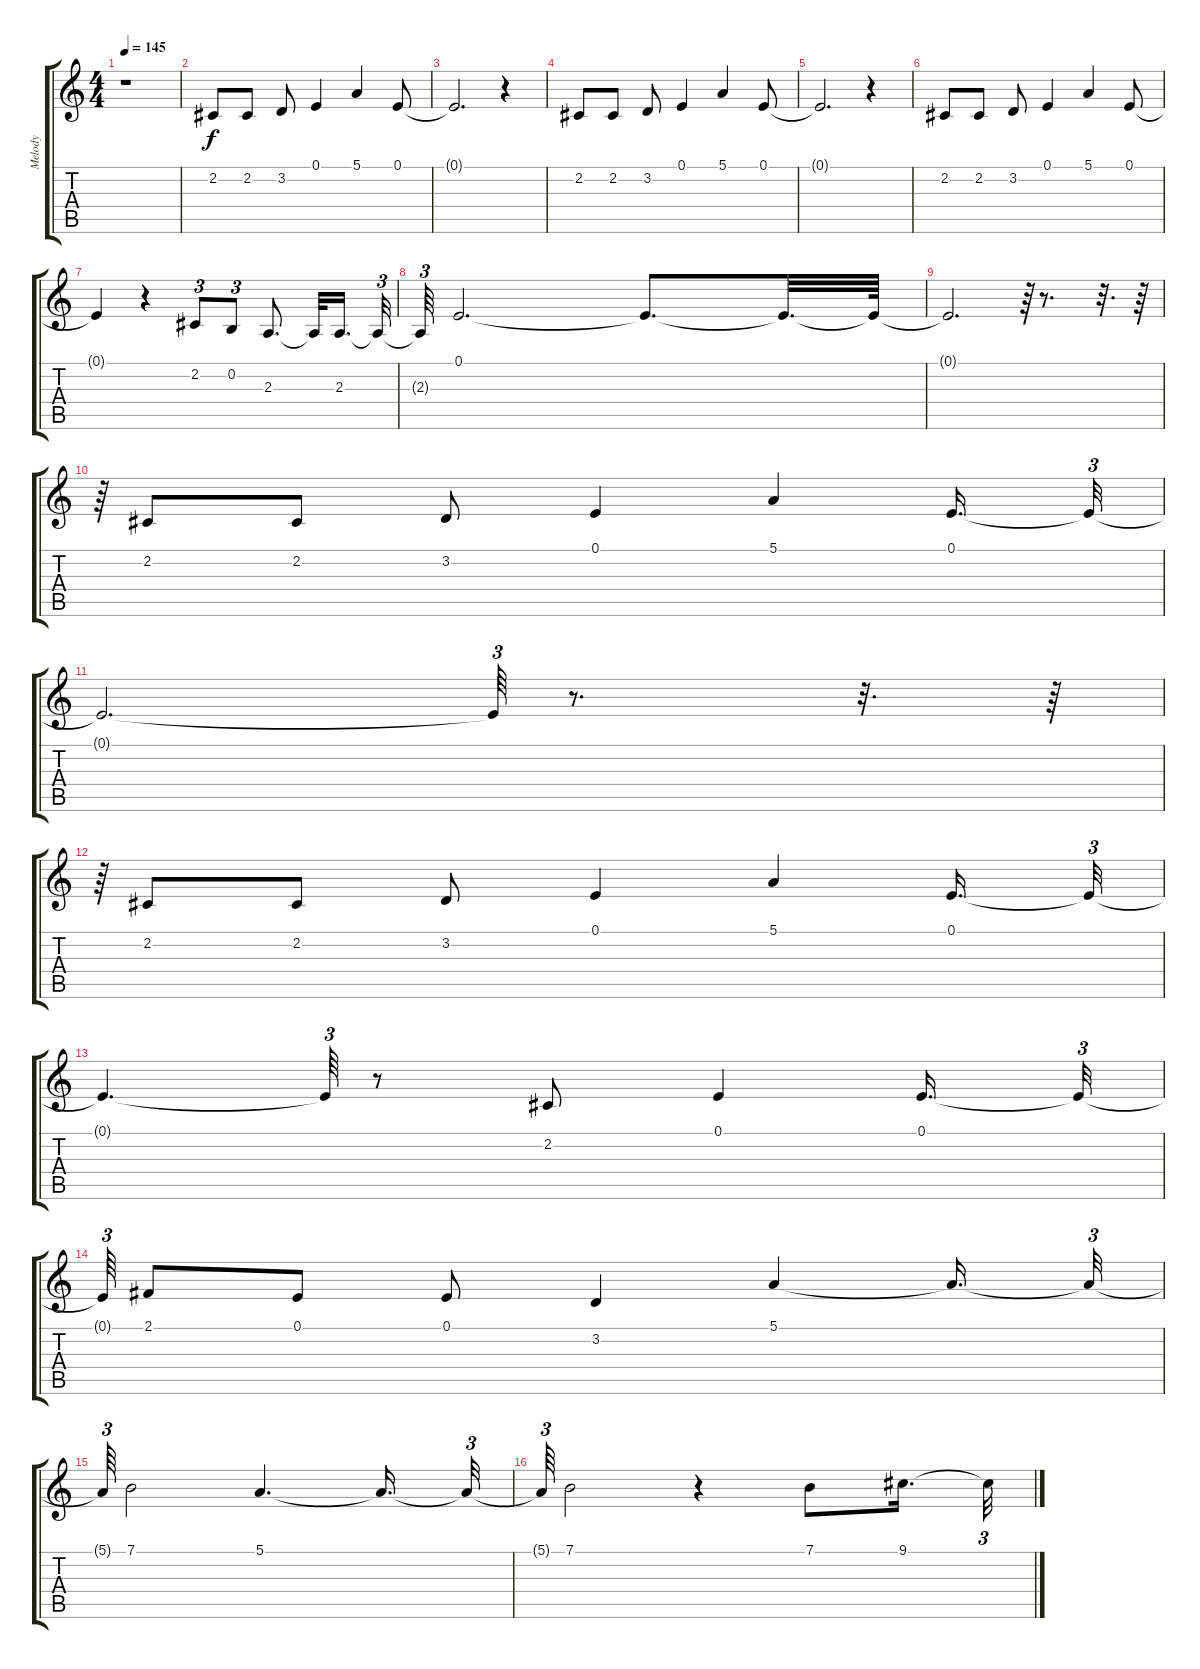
\track ("Melody" "Melody") {instrument vibraphone}
\staff {score tabs}
\tuning (E4 B3 G3 D3 A2 E2) {hide}
\ts (4 4)
\tempo 145
\clef g2
\ks c
r.1{dy f} |
2.2.8 2.2.8 3.2.8 0.1.4 5.1.4 0.1.8 |
0.1{t}.2{d} r.4 |
2.2.8 2.2.8 3.2.8 0.1.4 5.1.4 0.1.8 |
0.1{t}.2{d} r.4 |
2.2.8 2.2.8 3.2.8 0.1.4 5.1.4 0.1.8 |
0.1{t}.4 r.4 2.2.8{tu (3 2)} 0.2.8{tu (3 2)} 2.3.8{d} 2.3{t}.32 2.3.16{d beam splitsecondary} 2.3{t}.32{tu (3 2)} |
2.3{t}.64{tu (3 2)} 0.1.2{d} 0.1{t}.8{d} 0.1{t}.32{d} 0.1{t}.64 |
0.1{t}.2{d} r.64{tu (3 2)} r.8{d} r.32{d} r.64 |
r.64{tu (3 2)} 2.2.8 2.2.8 3.2.8 0.1.4 5.1.4 0.1.16{d} 0.1{t}.32{tu (3 2)} |
0.1{t}.2{d} 0.1{t}.64{tu (3 2)} r.8{d} r.32{d} r.64 |
r.64{tu (3 2)} 2.2.8 2.2.8 3.2.8 0.1.4 5.1.4 0.1.16{d} 0.1{t}.32{tu (3 2)} |
0.1{t}.4{d} 0.1{t}.64{tu (3 2)} r.8 2.2.8 0.1.4 0.1.16{d} 0.1{t}.32{tu (3 2)} |
0.1{t}.64{tu (3 2)} 2.1.8 0.1.8 0.1.8 3.2.4 5.1.4 5.1{t}.16{d} 5.1{t}.32{tu (3 2)} |
5.1{t}.64{tu (3 2)} 7.1.2 5.1.4{d} 5.1{t}.16{d} 5.1{t}.32{tu (3 2)} |
5.1{t}.64{tu (3 2)} 7.1.2 r.4 7.1.8 9.1.16{d} 9.1{t}.32{tu (3 2)}
